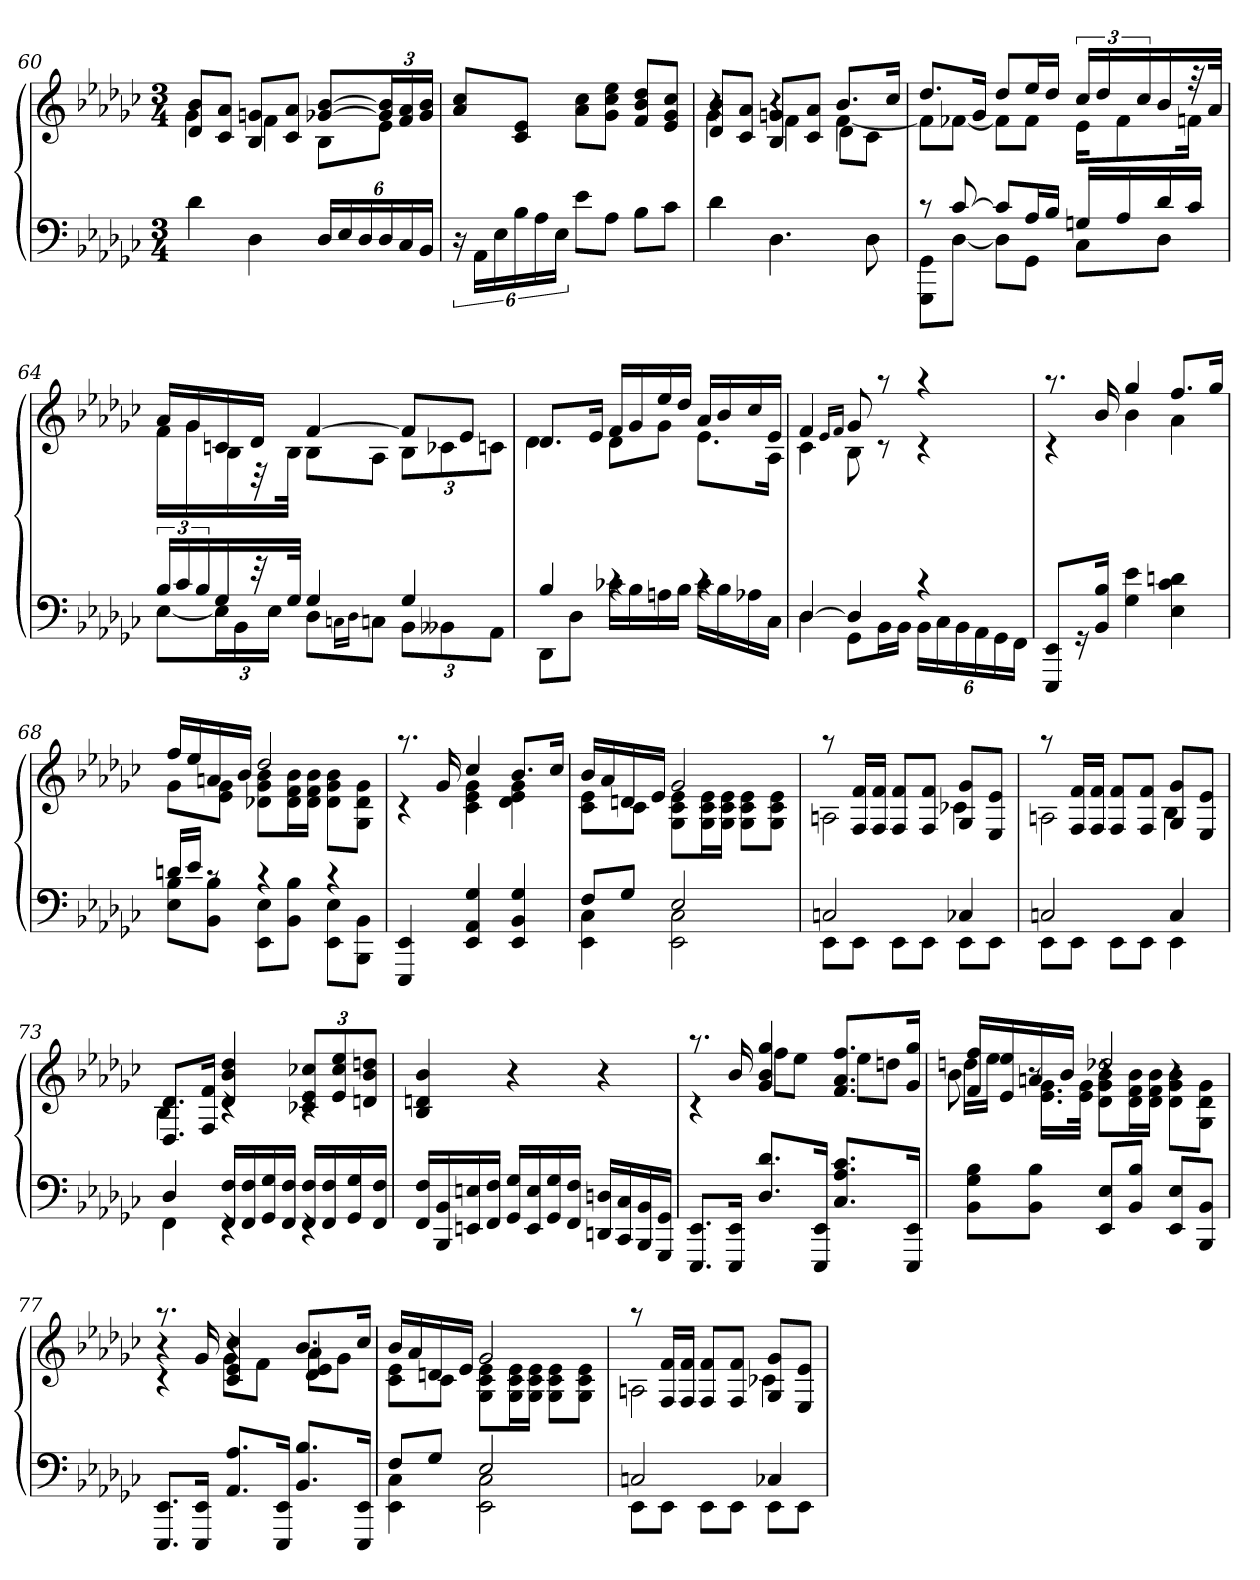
**kern	**kern
*part1	*part1
*staff2	*staff1
*clefF4	*clefG2
*k[b-e-a-d-g-c-]	*k[b-e-a-d-g-c-]
*M3/4	*M3/4
=60	=60
*	*^
4d-	8d- 8b-L	4g-
.	8c- 8a-J	.
4D-	8B- 8gnL	4f
.	8c- 8a-J	.
24D-LL	[8g-X [8b-L	8B-L
24E-	.	.
24D-	.	.
24D-	24g-] 24b-]L	8e-J
24C-	24f 24a-	.
24BB-JJ	24g- 24b-JJ	.
*	*v	*v
=61	=61
24r	8a- 8cc-L
24AA-LL	.
24E-	.
24B-	8c- 8e-J
24A-	.
24E-JJ	.
8e-L	8a- 8cc-L
8A-J	8g- 8cc- 8ee-J
8B-L	8f 8b- 8dd-L
8c-J	8e- 8g- 8cc-J
=62	=62
*	*^
*	*	*^
4d-	8d- 8b-L	4g-	4r
.	8c- 8a-J	.	.
4.D-	8B- 8gnL	4f	4r
.	8c- 8a-J	.	.
.	8.b-L	[4f	8d-\L
8D-	.	.	8c-\J
.	16cc-Jk	.	.
*	*	*v	*v
=63	=63	=63
*^	*	*
8rc	8GGG- 8GG-L	8.dd-L	8fL]
[8c-	[8D-J	.	[8f-XJ
.	.	16g-Jk	.
8c-L]	8D-L]	8dd-L	8f-L]
16A-L	8GG-J	16ee-L	8f-J
16B-JJ	.	16dd-JJ	.
16GnLL	8C-L	24cc-LL	16e-KL
.	.	24dd-	.
16A-	.	.	8f-
.	.	24cc-	.
16d-	8D-J	16b-	.
16c-JJ	.	32r	16fnJk
.	.	32a-JJk	.
=64	=64	=64	=64
24B-LL	[8E-L	16a-LL	16fLL
24c-	.	.	.
.	.	16g-	16g-
24B-	.	.	.
16G-	24E-L]	16cn	16B-
.	24BB-	.	.
32r	.	16d-JJ	32r
.	24E-JJ	.	.
32G-JJk	.	.	32B-JJk
4G-	8D-L	[4f	8B-L
.	16qqCn\LL	.	.
.	16qqD-\JJ	.	.
.	8CnJ	.	8A-J
4G-	12BB-L	8fL]	12B-L
.	12BB--X	.	12c-X
.	.	8e-J	.
.	12AA-J	.	12cnJ
=65	=65	=65	=65
4B-	8DD-L	8.d-L	4d-
.	8D-J	.	.
.	.	16e-Jk	.
4rc	16c-XLL	16fLL	8d-L
.	16B-	16g-	.
.	16An	16ee-	8g-J
.	16B-JJ	16dd-JJ	.
4rc	16c-LL	16a-LL	8.e-L
.	16B-	16b-	.
.	16A-X	16cc-	.
.	16C-JJ	16e-JJ	16A-Jk
=66	=66	=66	=66
[4D-	4D-	4f	4c-
.	.	16qqe-/LL	.
.	.	16qqf/JJ	.
4D-]	8GG-L	8g-	8B-
.	16BB-L	8raa	8rc
.	16BB-JJ	.	.
4rc	24BB-LL	4raa	4rc
.	24C-	.	.
.	24BB-	.	.
.	24AA-	.	.
.	24GG-	.	.
.	24FFJJ	.	.
*v	*v	*	*
=67	=67	=67
8EEE- 8EE-L	8.raa	4rc
16r	.	.
16BB- 16B-Jk	16b-	.
4G- 4e-	4gg-	4b-
4E- 4c- 4dn	8.ffL	4a-
.	16gg-Jk	.
=68	=68	=68
*^	*	*
16dnLL	8E- 8B-L	16ffLL	8g-L
16e-JJ	.	16ee-	.
8rc	8BB- 8B-J	16an	8e- 8g-J
.	.	16b-JJ	.
4rc	8EE- 8E-L	2dd-	8d-X 8g- 8b-L
.	8BB- 8B-J	.	16d- 16f 16b-L
.	.	.	16d- 16f 16b-JJ
4rc	8EE- 8E-L	.	8d- 8g- 8b-L
.	8BBB- 8BB-J	.	8G- 8d- 8g-J
*v	*v	*	*
=69	=69	=69
4EEE- 4EE-	8.raa	4rc
.	16g-	.
4EE- 4AA- 4G-	4cc-	4c- 4e- 4g-
4EE- 4BB- 4G-	8.b-L	4d- 4e- 4g-
.	16cc-Jk	.
=70	=70	=70
*^	*	*
8FL	4EE- 4C-	16b-LL	8c- 8e-L
.	.	16a-	.
8G-J	.	16dn	8c-J
.	.	16e-JJ	.
2E-	2EE- 2C-	2g-	8G- 8c- 8e-L
.	.	.	16G- 16c- 16e-L
.	.	.	16G- 16c- 16e-JJ
.	.	.	8G- 8c- 8e-L
.	.	.	8G- 8c- 8e-J
=71	=71	=71	=71
2Cn	8EE-L	8raa	2An
.	8EE-J	16F 16fLL	.
.	.	16F 16fJJ	.
.	8EE-L	8F 8fL	.
.	8EE-J	8F 8fJ	.
4C-X	8EE-L	8G- 8g-L	4c-X
.	8EE-J	8E- 8e-J	.
=72	=72	=72	=72
2Cn	8EE-L	8raa	2An
.	8EE-J	16F 16fLL	.
.	.	16F 16fJJ	.
.	8EE-L	8F 8fL	.
.	8EE-J	8F 8fJ	.
4C	4EE-	8G- 8g-L	4B-
.	.	8E- 8e-J	.
=73	=73	=73	=73
4D-	4FF	8.D- 8.d-L	4B-
.	.	16F 16fJk	.
16FF 16FLL	4rEE	4d- 4b- 4dd-	4rc
16FF 16F	.	.	.
16GG- 16G-	.	.	.
16FF 16FJJ	.	.	.
16FF 16FLL	4rEE	12c-X 12e- 12cc-XL	4rc
16FF 16F	.	.	.
.	.	12e- 12cc- 12ee-	.
16GG- 16G-	.	.	.
.	.	12dn 12b- 12ddnJ	.
16FF 16FJJ	.	.	.
*v	*v	*	*
*	*v	*v
=74	=74
16FF 16FLL	4B- 4dn 4b-
16BBB- 16BB-	.
16EEn 16En	.
16FF 16FJJ	.
16GG- 16G-LL	4r
16EE 16E	.
16GG- 16G-	.
16FF 16FJJ	.
16DDn 16DnLL	4r
16CC- 16C-	.
16BBB- 16BB-	.
16GGG- 16GG-JJ	.
=75	=75
*	*^
8.EEE- 8.EE-L	8.raa	4rc
16EEE- 16EE-Jk	16b-	.
8.D- 8.d-L	4g- 4b- 4gg-	8ffL
.	.	8ee-J
16EEE- 16EE-Jk	.	.
8.C- 8.A- 8.c-L	8.f 8.a- 8.ffL	8ee-L
.	.	8ddnJ
16EEE- 16EE-Jk	16g- 16gg-Jk	.
=76	=76	=76
*	*	*^
8BB- 8G- 8B-L	16f 16ffLL	16ddnLL	8b-\
.	16e- 16ee-	16ee-JJ	.
8BB- 8B-J	16an	16.e- 16.g-LL	8r
.	16b-JJ	.	.
.	.	32e- 32g-JJk	.
8EE- 8E-L	2dd-X	8d- 8g- 8b-L	4r
8BB- 8B-J	.	16d- 16f 16b-L	.
.	.	16d- 16f 16b-JJ	.
8EE- 8E-L	.	8d- 8g- 8b-L	4r
8BBB- 8BB-J	.	8G- 8d- 8g-J	.
=77	=77	=77	=77
8.EEE- 8.EE-L	8.raa	4rc	4r
16EEE- 16EE-Jk	16g-	.	.
8.AA- 8.A-L	4c- 4e- 4cc-	8g-L	4r
.	.	8fJ	.
16EEE- 16EE-Jk	.	.	.
8.BB- 8.B-L	8.b-L	8a-L	4d-/ 4e-/
.	.	8g-J	.
16EEE- 16EE-Jk	16cc-Jk	.	.
*	*	*v	*v
=78	=78	=78
*^	*	*
8FL	4EE- 4C-	16b-LL	8c- 8e-L
.	.	16a-	.
8G-J	.	16dn	8c-J
.	.	16e-JJ	.
2E-	2EE- 2C-	2g-	8G- 8c- 8e-L
.	.	.	16G- 16c- 16e-L
.	.	.	16G- 16c- 16e-JJ
.	.	.	8G- 8c- 8e-L
.	.	.	8G- 8c- 8e-J
=79	=79	=79	=79
2Cn	8EE-L	8raa	2An
.	8EE-J	16F 16fLL	.
.	.	16F 16fJJ	.
.	8EE-L	8F 8fL	.
.	8EE-J	8F 8fJ	.
4C-X	8EE-L	8G- 8g-L	4c-X
.	8EE-J	8E- 8e-J	.
*v	*v	*	*
*	*v	*v
=	=
*-	*-
